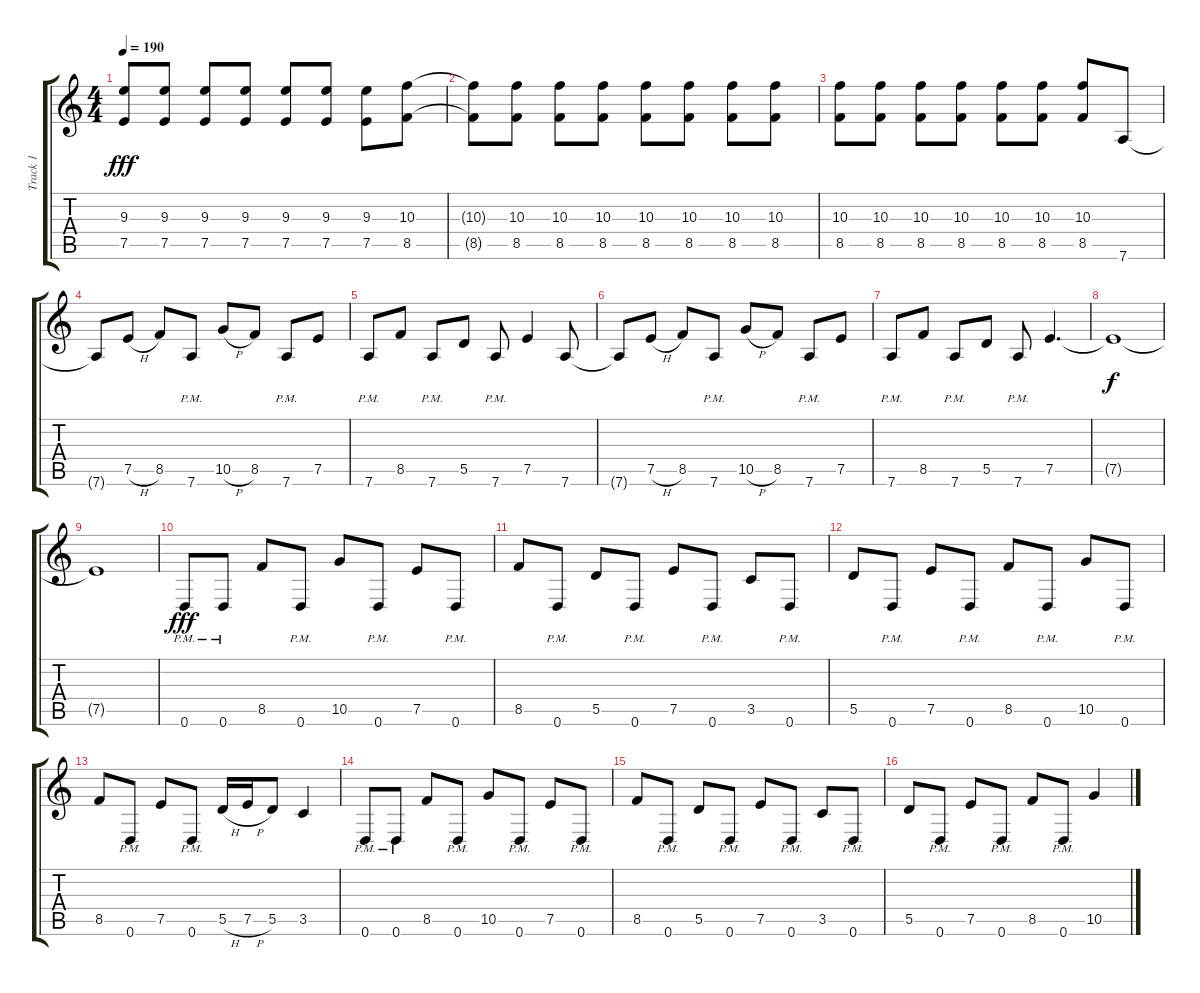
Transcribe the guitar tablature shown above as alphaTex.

\track ("Track 1" "Track 1") {instrument distortionguitar}
\staff {score tabs}
\tuning (E4 B3 G3 D3 A2 D2) {hide}
\ts (4 4)
\tempo 190
\clef g2
\ks c
(9.3 7.5).8{dy fff} (9.3 7.5).8 (9.3 7.5).8 (9.3 7.5).8 (9.3 7.5).8 (9.3 7.5).8 (9.3 7.5).8 (10.3 8.5).8 |
(10.3{t} 8.5{t}).8 (10.3 8.5).8 (10.3 8.5).8 (10.3 8.5).8 (10.3 8.5).8 (10.3 8.5).8 (10.3 8.5).8 (10.3 8.5).8 |
(10.3 8.5).8 (10.3 8.5).8 (10.3 8.5).8 (10.3 8.5).8 (10.3 8.5).8 (10.3 8.5).8 (10.3 8.5).8 7.6.8 |
7.6{t}.8 7.5{h}.8 8.5.8 7.6{pm}.8 10.5{h}.8 8.5.8 7.6{pm}.8 7.5.8 |
7.6{pm}.8 8.5.8 7.6{pm}.8 5.5.8 7.6{pm}.8 7.5.4 7.6.8 |
7.6{t}.8 7.5{h}.8 8.5.8 7.6{pm}.8 10.5{h}.8 8.5.8 7.6{pm}.8 7.5.8 |
7.6{pm}.8 8.5.8 7.6{pm}.8 5.5.8 7.6{pm}.8 7.5.4{d} |
7.5{t}.1{dy f} |
7.5{t}.1 |
0.6{pm}.8{dy fff} 0.6{pm}.8 8.5.8 0.6{pm}.8 10.5.8 0.6{pm}.8 7.5.8 0.6{pm}.8 |
8.5.8 0.6{pm}.8 5.5.8 0.6{pm}.8 7.5.8 0.6{pm}.8 3.5.8 0.6{pm}.8 |
5.5.8 0.6{pm}.8 7.5.8 0.6{pm}.8 8.5.8 0.6{pm}.8 10.5.8 0.6{pm}.8 |
8.5.8 0.6{pm}.8 7.5.8 0.6{pm}.8 5.5{h}.16 7.5{h}.16 5.5.8 3.5.4 |
0.6{pm}.8 0.6{pm}.8 8.5.8 0.6{pm}.8 10.5.8 0.6{pm}.8 7.5.8 0.6{pm}.8 |
8.5.8 0.6{pm}.8 5.5.8 0.6{pm}.8 7.5.8 0.6{pm}.8 3.5.8 0.6{pm}.8 |
5.5.8 0.6{pm}.8 7.5.8 0.6{pm}.8 8.5.8 0.6{pm}.8 10.5.4
